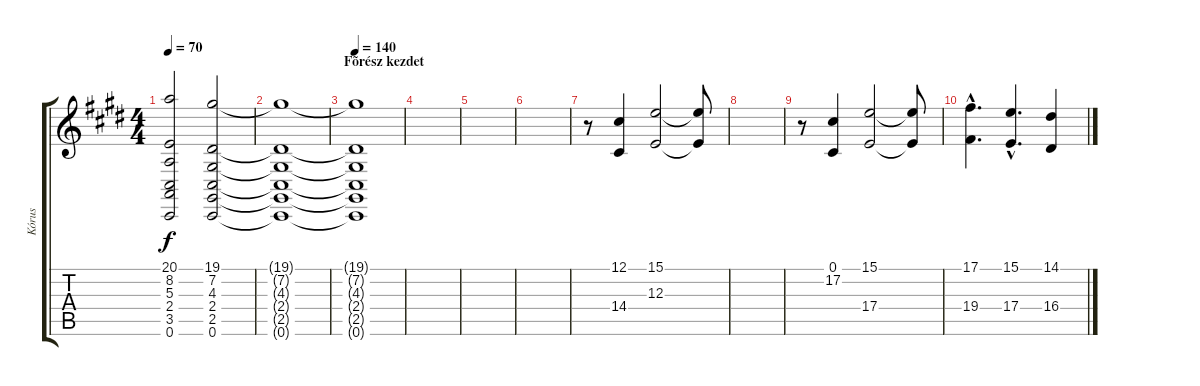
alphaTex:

\track ("Kórus" "Kórus") {instrument stringensemble2}
\staff {score tabs}
\tuning (Db4 Ab3 E3 B2 Gb2 Db2) {hide}
\ts (4 4)
\tempo 70
\clef g2
\ks c#minor
(20.1 8.2 5.3 2.4 3.5 0.6).2{dy f} (19.1 7.2 4.3 2.4 2.5 0.6).2 |
(19.1{t} 7.2{t} 4.3{t} 2.4{t} 2.5{t} 0.6{t}).1 |
\section ("" "Fõrész kezdet")
\tempo 140
(19.1{t} 7.2{t} 4.3{t} 2.4{t} 2.5{t} 0.6{t}).1{volume 13 instrument stringensemble2} |
|
|
|
r.8 (12.1 14.4).4 (15.1 12.3).2 (15.1{t} 12.3{t}).8 |
|
r.8 (0.1 17.2).4 (15.1 17.4).2 (15.1{t} 17.4{t}).8 |
(17.1{hac} 19.4{hac}).4{d} (15.1{hac} 17.4{hac}).4{d} (14.1 16.4).4
